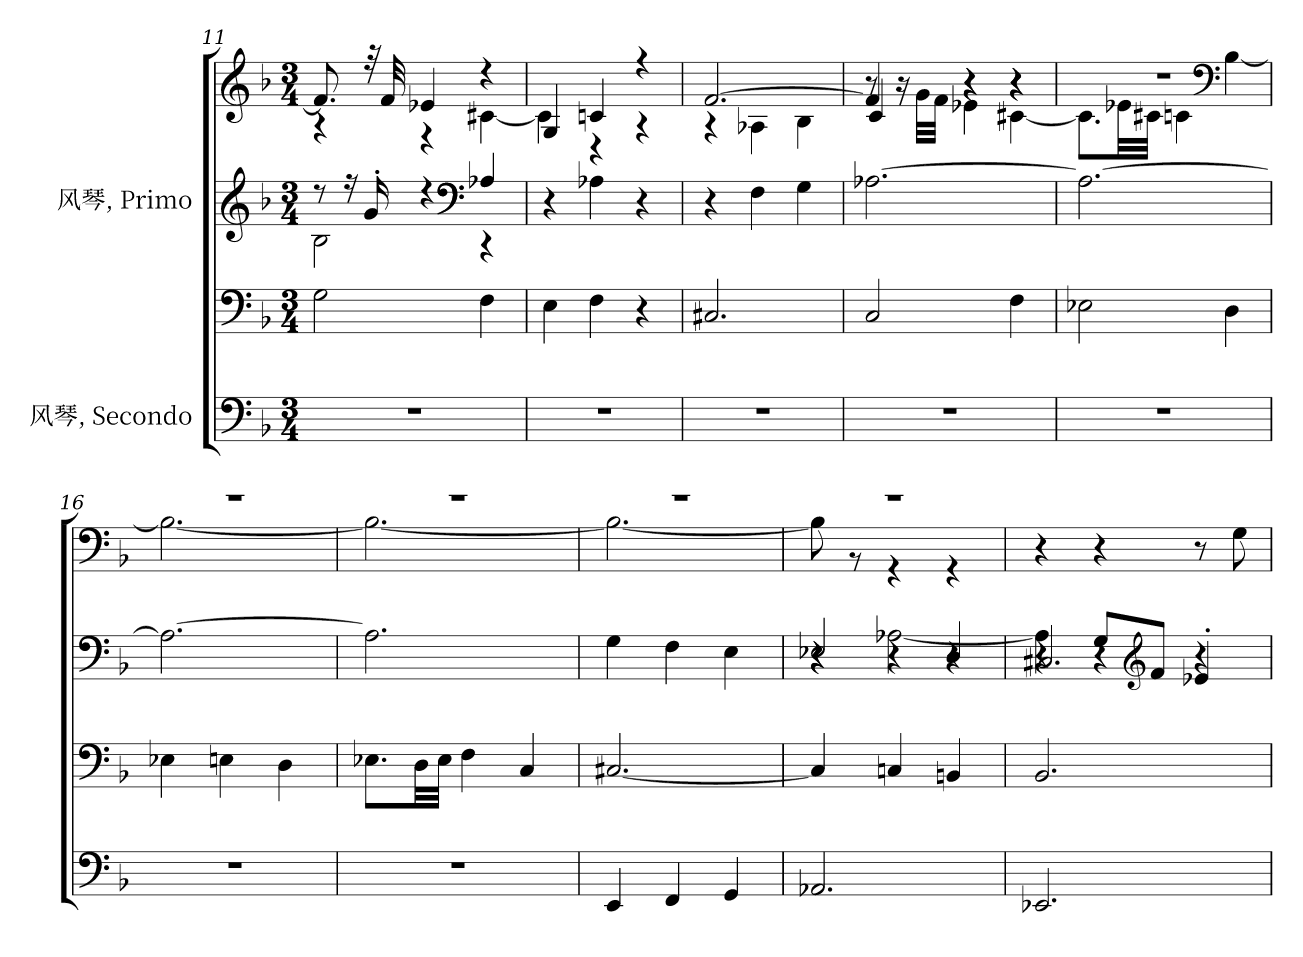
**kern	**kern	**kern	**kern
*part2	*part2	*part1	*part1
*staff4	*staff3	*staff2	*staff1
*I"风琴, Secondo	*	*I"风琴, Primo	*
*clefF4	*clefF4	*clefG2	*clefG2
*k[b-]	*k[b-]	*k[b-]	*k[b-]
*M3/4	*M3/4	*M3/4	*M3/4
=11	=11	=11	=11
*	*	*^	*^
2.r	2G\	8r	2B-\	8.f/]	4r
.	.	16r	.	.	.
.	.	16g'/	.	32r	.
.	.	.	.	32f/	.
.	.	4r	.	4e-X/	4r
*	*	*clefF4	*	*	*
.	4F\	4A-X/	4r	4r	[4c#X\
*	*	*v	*v	*	*
=12	=12	=12	=12	=12
2.r	4E\	4r	4G/	4c#\]
.	4F\	4A-X\	4cn/	4r
.	4r	4r	4r	4r
!!LO:LB:g=z	!!
=13	=13	=13	=13	=13
2.r	2.C#X/	4r	[2.f/	4r
.	.	4F\	.	4A-X\
.	.	4G\	.	4B-\
=14	=14	=14	=14	=14
*	*	*	*	*^
2.r	2C/	[2.A-X\	4f/]	8r	4c/
.	.	.	.	16r	.
.	.	.	.	32g\LLL	.
.	.	.	.	32f\JJJ	.
.	.	.	4r	4e-X\	4r
.	4F\	.	4r	[4c#X\	4r
*	*	*	*	*v	*v
=15	=15	=15	=15	=15
2.r	2E-X\	2.A-\_	2.r	8.c#\L]
.	.	.	.	32e-X\LL
.	.	.	.	32c#X\JJJ
.	.	.	.	4cn\
*	*	*	*clefF4	*
.	4D\	.	.	[4B-\
=16	=16	=16	=16	=16
2.r	4E-X\	2.A-\_	2.r	2.B-\_
.	4En\	.	.	.
.	4D\	.	.	.
=17	=17	=17	=17	=17
2.r	8.E-X\L	2.A-\]	2.r	2.B-\_
.	32D\LL	.	.	.
.	32E-\JJJ	.	.	.
.	4F\	.	.	.
.	4C/	.	.	.
=18	=18	=18	=18	=18
4EE/	[2.C#X/	4G\	2.r	2.B-\_
4FF/	.	4F\	.	.
4GG/	.	4E\	.	.
!!LO:PB:g=z	!!
=19	=19	=19	=19	=19
*	*	*^	*	*
*	*	*	*^	*	*
2.AA-X/	4C#/]	4r	4r	2E-X/	2.r	8B-\]
.	.	.	.	.	.	8r
.	4Cn/	4r	[2A-X\	.	.	4r
.	4BBn/	4D/	.	4r	.	4r
*	*	*	*	*	*v	*v
=20	=20	=20	=20	=20	=20
2.EE-X/	2.BB-/	4r	4A-\]	2.C#X/	4r
.	.	8G/L	4r	.	4r
*	*	*clefG2	*	*	*
.	.	8f/J	.	.	.
.	.	4e-X'/	4r	.	8r
.	.	.	.	.	8G\
*	*	*v	*v	*v	*
=	=	=	=
*-	*-	*-	*-
